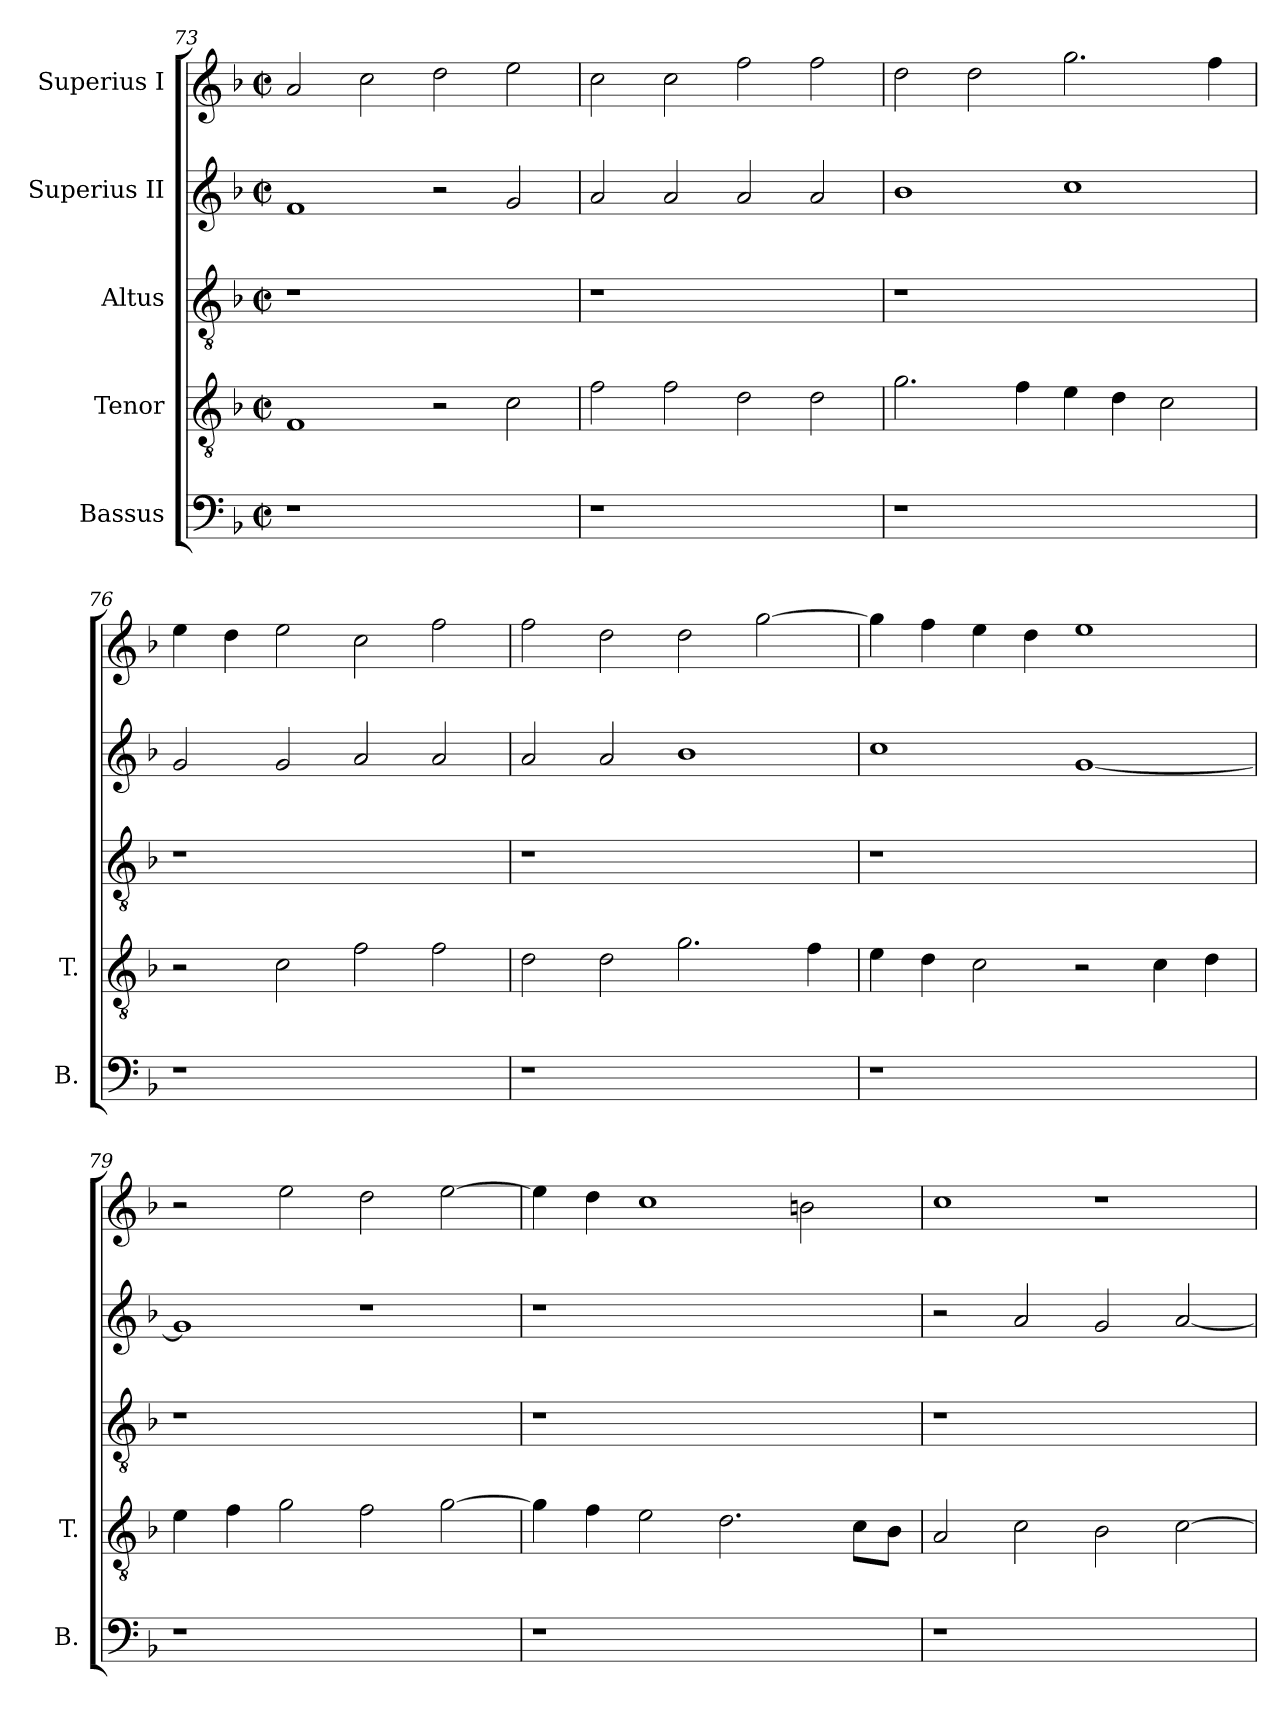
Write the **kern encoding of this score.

**kern	**kern	**kern	**kern	**kern
*part5	*part4	*part3	*part2	*part1
*staff5	*staff4	*staff3	*staff2	*staff1
*I"Bassus	*I"Tenor	*I"Altus	*I"Superius II	*I"Superius I
*I'B.	*I'T.	*	*	*
!!LO:LB:g=z
*clefF4	*clefGv2	*clefGv2	*clefG2	*clefG2
*	*ITrd7c12	*ITrd7c12	*	*
*k[b-]	*k[b-]	*k[b-]	*k[b-]	*k[b-]
*F:	*F:	*F:	*F:	*F:
*M2/2	*M2/2	*M2/2	*M2/2	*M2/2
*met(c|)	*met(c|)	*met(c|)	*met(c|)	*met(c|)
=73	=73	=73	=73	=73
!LO:N:vis=1	!	!LO:N:vis=1	!	!
1r	1FFi	1r	1fi	2ai/
.	.	.	.	2cci\
1ryy	2r	1ryy	2r	2ddi\
.	2Ci\	.	2gi/	2eei\
=74	=74	=74	=74	=74
!LO:N:vis=1	!	!LO:N:vis=1	!	!
1r	2Fi\	1r	2ai/	2cci\
.	2Fi\	.	2ai/	2cci\
1ryy	2Di\	1ryy	2ai/	2ffi\
.	2Di\	.	2ai/	2ffi\
=75	=75	=75	=75	=75
!LO:N:vis=1	!	!LO:N:vis=1	!	!
1r	2.Gi\	1r	1b-i	2ddi\
.	.	.	.	2ddi\
.	4Fi\	.	.	.
1ryy	4Ei\	1ryy	1cci	2.ggi\
.	4Di\	.	.	.
.	2Ci\	.	.	.
.	.	.	.	4ffi\
=76	=76	=76	=76	=76
!LO:N:vis=1	!	!LO:N:vis=1	!	!
1r	2r	1r	2gi/	4eei\
.	.	.	.	4ddi\
.	2Ci\	.	2gi/	2eei\
1ryy	2Fi\	1ryy	2ai/	2cci\
.	2Fi\	.	2ai/	2ffi\
=77	=77	=77	=77	=77
!LO:N:vis=1	!	!LO:N:vis=1	!	!
1r	2Di\	1r	2ai/	2ffi\
.	2Di\	.	2ai/	2ddi\
1ryy	2.Gi\	1ryy	1b-i	2ddi\
.	.	.	.	[>2ggi\
.	4Fi\	.	.	.
!!LO:PB:g=z
=78	=78	=78	=78	=78
!LO:N:vis=1	!	!LO:N:vis=1	!	!
1r	4Ei\	1r	1cci	4ggi\]
.	4Di\	.	.	4ffi\
.	2Ci\	.	.	4eei\
.	.	.	.	4ddi\
1ryy	2r	1ryy	[<1gi	1eei
.	4Ci\	.	.	.
.	4Di\	.	.	.
=79	=79	=79	=79	=79
!LO:N:vis=1	!	!LO:N:vis=1	!	!
1r	4Ei\	1r	1gi]	2r
.	4Fi\	.	.	.
.	2Gi\	.	.	2eei\
1ryy	2Fi\	1ryy	1r	2ddi\
.	[>2Gi\	.	.	[>2eei\
=80	=80	=80	=80	=80
!LO:N:vis=1	!	!LO:N:vis=1	!LO:N:vis=1	!
1r	4Gi\]	1r	1r	4eei\]
.	4Fi\	.	.	4ddi\
.	2Ei\	.	.	1cci
1ryy	2.Di\	1ryy	1ryy	.
.	.	.	.	2bni\
.	8Ci\L	.	.	.
.	8BB-i\J	.	.	.
=81	=81	=81	=81	=81
!LO:N:vis=1	!	!LO:N:vis=1	!	!
1r	2AAi/	1r	2r	1cci
.	2Ci\	.	2ai/	.
1ryy	2BB-i\	1ryy	2gi/	1r
.	[>2Ci\	.	[<2ai/	.
=	=	=	=	=
*-	*-	*-	*-	*-
